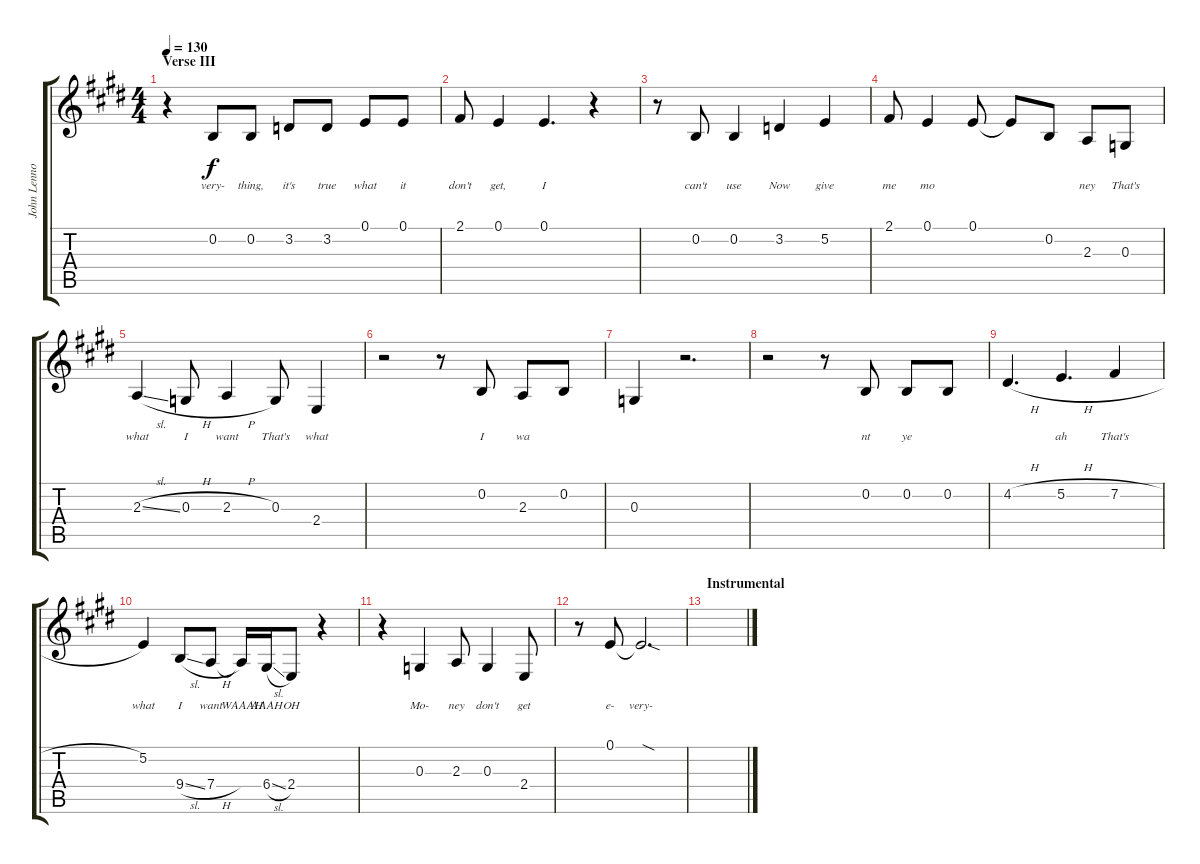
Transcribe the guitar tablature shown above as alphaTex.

\track ("John Lennon Lead Vocals" "John Lenno") {instrument oboe}
\staff {score tabs}
\tuning (E4 B3 G3 D3 A2 E2) {hide}
\ts (4 4)
\section ("" "Verse III")
\tempo 130
\clef g2
\ks e
r.4{dy f} 0.2.8{lyrics (0 "very-") lyrics (1 "") lyrics (2 "") lyrics (3 "") lyrics (4 "")} 0.2.8{lyrics (0 "thing,") lyrics (1 "") lyrics (2 "") lyrics (3 "") lyrics (4 "")} 3.2.8{lyrics (0 "it's") lyrics (1 "") lyrics (2 "") lyrics (3 "") lyrics (4 "")} 3.2.8{lyrics (0 "true") lyrics (1 "") lyrics (2 "") lyrics (3 "") lyrics (4 "")} 0.1.8{lyrics (0 "what") lyrics (1 "") lyrics (2 "") lyrics (3 "") lyrics (4 "")} 0.1.8{lyrics (0 "it") lyrics (1 "") lyrics (2 "") lyrics (3 "") lyrics (4 "")} |
2.1.8{lyrics (0 "don't") lyrics (1 "") lyrics (2 "") lyrics (3 "") lyrics (4 "")} 0.1.4{lyrics (0 "get,") lyrics (1 "") lyrics (2 "") lyrics (3 "") lyrics (4 "")} 0.1.4{d lyrics (0 "I") lyrics (1 "") lyrics (2 "") lyrics (3 "") lyrics (4 "")} r.4 |
r.8 0.2.8{lyrics (0 "can't") lyrics (1 "") lyrics (2 "") lyrics (3 "") lyrics (4 "")} 0.2.4{lyrics (0 "use") lyrics (1 "") lyrics (2 "") lyrics (3 "") lyrics (4 "")} 3.2.4{lyrics (0 "Now") lyrics (1 "") lyrics (2 "") lyrics (3 "") lyrics (4 "")} 5.2.4{lyrics (0 "give") lyrics (1 "") lyrics (2 "") lyrics (3 "") lyrics (4 "")} |
2.1.8{lyrics (0 "me") lyrics (1 "") lyrics (2 "") lyrics (3 "") lyrics (4 "")} 0.1.4{lyrics (0 "mo") lyrics (1 "") lyrics (2 "") lyrics (3 "") lyrics (4 "")} 0.1.8{lyrics (0 "") lyrics (1 "") lyrics (2 "") lyrics (3 "") lyrics (4 "")} 0.1{t}.8{lyrics (0 "") lyrics (1 "") lyrics (2 "") lyrics (3 "") lyrics (4 "")} 0.2.8{lyrics (0 "") lyrics (1 "") lyrics (2 "") lyrics (3 "") lyrics (4 "")} 2.3.8{lyrics (0 "ney") lyrics (1 "") lyrics (2 "") lyrics (3 "") lyrics (4 "")} 0.3.8{lyrics (0 "That's") lyrics (1 "") lyrics (2 "") lyrics (3 "") lyrics (4 "")} |
2.3{sl}.4{lyrics (0 "what") lyrics (1 "") lyrics (2 "") lyrics (3 "") lyrics (4 "")} 0.3{h}.8{lyrics (0 "I") lyrics (1 "") lyrics (2 "") lyrics (3 "") lyrics (4 "")} 2.3{h}.4{lyrics (0 "want") lyrics (1 "") lyrics (2 "") lyrics (3 "") lyrics (4 "")} 0.3.8{lyrics (0 "That's") lyrics (1 "") lyrics (2 "") lyrics (3 "") lyrics (4 "")} 2.4.4{lyrics (0 "what") lyrics (1 "") lyrics (2 "") lyrics (3 "") lyrics (4 "")} |
r.2 r.8 0.2.8{lyrics (0 "I") lyrics (1 "") lyrics (2 "") lyrics (3 "") lyrics (4 "")} 2.3.8{lyrics (0 "wa") lyrics (1 "") lyrics (2 "") lyrics (3 "") lyrics (4 "")} 0.2.8{lyrics (0 "") lyrics (1 "") lyrics (2 "") lyrics (3 "") lyrics (4 "")} |
0.3.4{lyrics (0 "") lyrics (1 "") lyrics (2 "") lyrics (3 "") lyrics (4 "")} r.2{d} |
r.2 r.8 0.2.8{lyrics (0 "nt") lyrics (1 "") lyrics (2 "") lyrics (3 "") lyrics (4 "")} 0.2.8{lyrics (0 "ye") lyrics (1 "") lyrics (2 "") lyrics (3 "") lyrics (4 "")} 0.2.8{lyrics (0 "") lyrics (1 "") lyrics (2 "") lyrics (3 "") lyrics (4 "")} |
4.2{h}.4{d lyrics (0 "") lyrics (1 "") lyrics (2 "") lyrics (3 "") lyrics (4 "")} 5.2{h}.4{d lyrics (0 "ah") lyrics (1 "") lyrics (2 "") lyrics (3 "") lyrics (4 "")} 7.2{h}.4{lyrics (0 "That's") lyrics (1 "") lyrics (2 "") lyrics (3 "") lyrics (4 "")} |
5.2.4{lyrics (0 "what") lyrics (1 "") lyrics (2 "") lyrics (3 "") lyrics (4 "")} 9.4{sl}.8{lyrics (0 "I") lyrics (1 "") lyrics (2 "") lyrics (3 "") lyrics (4 "")} 7.4{h}.8{lyrics (0 "want") lyrics (1 "") lyrics (2 "") lyrics (3 "") lyrics (4 "")} 7.4{t}.16{lyrics (0 "WAAAH") lyrics (1 "") lyrics (2 "") lyrics (3 "") lyrics (4 "")} 6.4{sl}.16{lyrics (0 "AAAH") lyrics (1 "") lyrics (2 "") lyrics (3 "") lyrics (4 "")} 2.4.8{lyrics (0 "OH") lyrics (1 "") lyrics (2 "") lyrics (3 "") lyrics (4 "")} r.4 |
r.4 0.3.4{lyrics (0 "Mo-") lyrics (1 "") lyrics (2 "") lyrics (3 "") lyrics (4 "")} 2.3.8{lyrics (0 "ney") lyrics (1 "") lyrics (2 "") lyrics (3 "") lyrics (4 "")} 0.3.4{lyrics (0 "don't") lyrics (1 "") lyrics (2 "") lyrics (3 "") lyrics (4 "")} 2.4.8{lyrics (0 "get") lyrics (1 "") lyrics (2 "") lyrics (3 "") lyrics (4 "")} |
r.8 0.1.8{lyrics (0 "e-") lyrics (1 "") lyrics (2 "") lyrics (3 "") lyrics (4 "")} 0.1{sod t}.2{d lyrics (0 "very-") lyrics (1 "") lyrics (2 "") lyrics (3 "") lyrics (4 "")} |
\section ("" "Instrumental")
